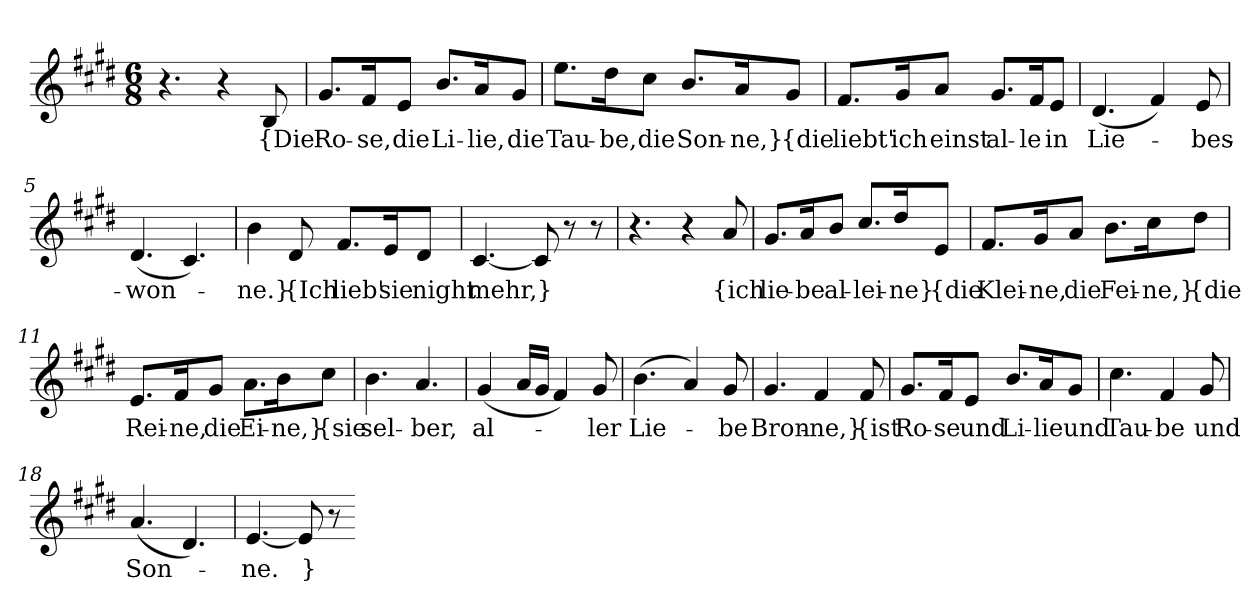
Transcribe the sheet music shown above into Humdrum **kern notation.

**kern	**text
*part1	*part1
*staff1	*staff1
*clefG2	*
*k[f#c#g#d#]	*
*M6/8	*
=	=
4.r	.
4r	.
8B	{Die
=1	=1
8.g#/L	Ro-
16f#/K	-se,
8e/J	die
8.b/L	Li-
16a/K	-lie,
8g#/J	die
=2	=2
8.ee\L	Tau-
16dd#\K	-be,
8cc#\J	die
8.b/L	Son-
16a/K	-ne,}
8g#/J	{die
=3	=3
8.f#/L	liebt'
16g#/K	ich
8a/J	einst
8.g#/L	al-
16f#/K	-le
8e/J	in
=4	=4
(4.d#	Lie-
4f#)	.
8e	-bes-
=5	=5
(4.d#	-won-
4.c#)	.
=6	=6
4b	-ne.}
8d#	{Ich
8.f#/L	lieb'
16e/K	sie
8d#/J	night
=7	=7
[4.c#	mehr,
8c#]	}
8r	.
8r	.
=8	=8
4.r	.
4r	.
8a	{ich
=9	=9
8.g#/L	lie-
16a/K	-be
8b/J	al-
8.cc#/L	-lei-
16dd#/K	-ne}
8e/J	{die
=10	=10
8.f#/L	Klei-
16g#/K	-ne,
8a/J	die
8.b\L	Fei-
16cc#\K	-ne,}
8dd#\J	{die
=11	=11
8.e/L	Rei-
16f#/K	-ne,
8g#/J	die
8.a\L	Ei-
16b\K	-ne,}
8cc#\J	{sie
=12	=12
4.b	sel-
4.a	-ber,
=13	=13
(4g#	al-
16a/LL	.
16g#/JJ	.
4f#)	.
8g#	-ler
=14	=14
(4.b	Lie-
4a)	.
8g#	-be
=15	=15
4.g#	Bron-
4f#	-ne,}
8f#	{ist
=16	=16
8.g#/L	Ro-
16f#/K	-se
8e/J	und
8.b/L	Li-
16a/K	-lie
8g#/J	und
=17	=17
4.cc#	Tau-
4f#	-be
8g#	und
=18	=18
(4.a	Son-
4.d#)	.
=19	=19
[4.e	-ne.
8e]	}
8r	.
=-	=-
*-	*-
